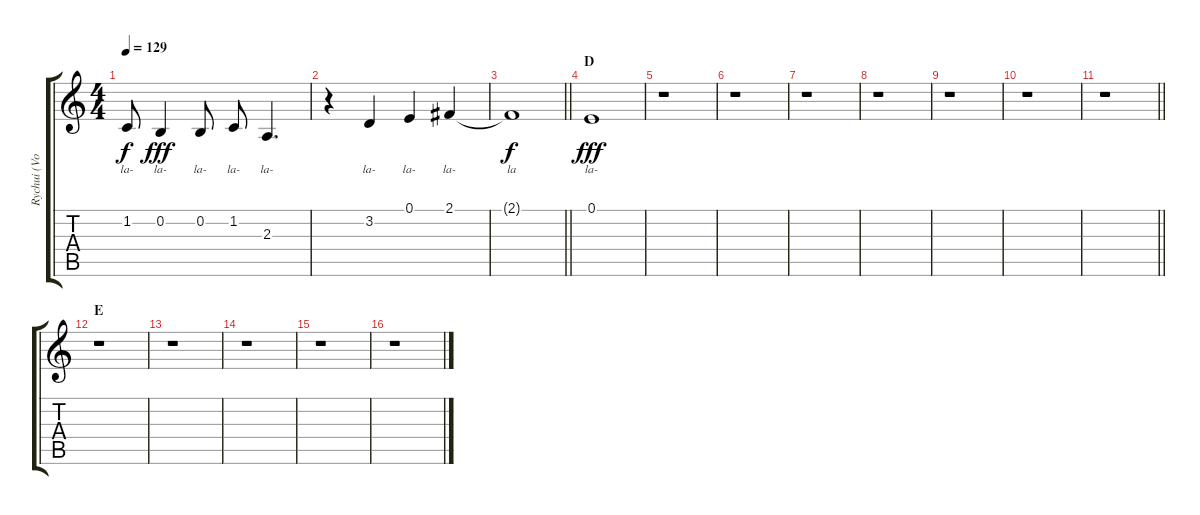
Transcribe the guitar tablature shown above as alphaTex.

\track ("Rychui (Voice)" "Rychui (Vo") {instrument pad1newage}
\staff {score tabs}
\tuning (E4 B3 G3 D3 A2 E2) {hide}
\ts (4 4)
\tempo 129
\clef g2
\ks c
1.2{t}.8{lyrics (0 "la-") lyrics (1 "") lyrics (2 "") lyrics (3 "") lyrics (4 "") dy f} 0.2.4{lyrics (0 "la-") lyrics (1 "") lyrics (2 "") lyrics (3 "") lyrics (4 "") dy fff} 0.2.8{lyrics (0 "la-") lyrics (1 "") lyrics (2 "") lyrics (3 "") lyrics (4 "")} 1.2.8{lyrics (0 "la-") lyrics (1 "") lyrics (2 "") lyrics (3 "") lyrics (4 "")} 2.3.4{d lyrics (0 "la-") lyrics (1 "") lyrics (2 "") lyrics (3 "") lyrics (4 "")} |
r.4 3.2.4{lyrics (0 "la-") lyrics (1 "") lyrics (2 "") lyrics (3 "") lyrics (4 "")} 0.1.4{lyrics (0 "la-") lyrics (1 "") lyrics (2 "") lyrics (3 "") lyrics (4 "")} 2.1.4{lyrics (0 "la-") lyrics (1 "") lyrics (2 "") lyrics (3 "") lyrics (4 "")} |
\barLineRight lightlight
2.1{t}.1{lyrics (0 "la") lyrics (1 "") lyrics (2 "") lyrics (3 "") lyrics (4 "") dy f} |
\section ("" "D")
0.1.1{lyrics (0 "la-") lyrics (1 "") lyrics (2 "") lyrics (3 "") lyrics (4 "") dy fff} |
r.1 |
r.1 |
r.1 |
r.1 |
r.1 |
r.1 |
\barLineRight lightlight
r.1 |
\section ("" "E")
r.1 |
r.1 |
r.1 |
r.1 |
r.1
